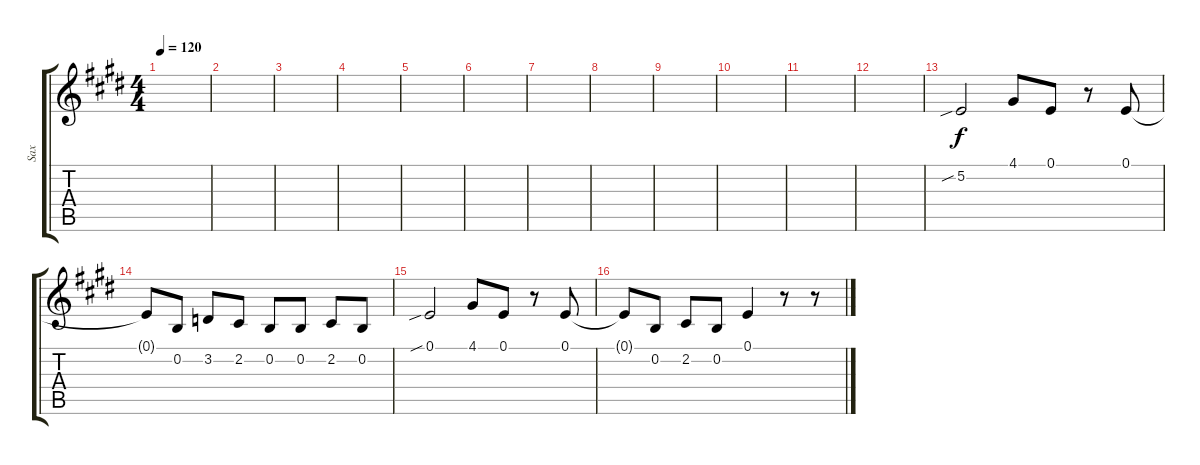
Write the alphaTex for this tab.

\track ("Sax" "Sax") {instrument altosax}
\staff {score tabs}
\tuning (E4 B3 G3 D3 A2 E2) {hide}
\ts (4 4)
\tempo 120
\clef g2
\ks e
|
|
|
|
|
|
|
|
|
|
|
|
5.2{sib}.2 4.1.8 0.1.8 r.8 0.1.8 |
0.1{t}.8 0.2.8 3.2.8 2.2.8 0.2.8 0.2.8 2.2.8 0.2.8 |
0.1{sib}.2 4.1.8 0.1.8 r.8 0.1.8 |
0.1{t}.8 0.2.8 2.2.8 0.2.8 0.1.4 r.8 r.8
